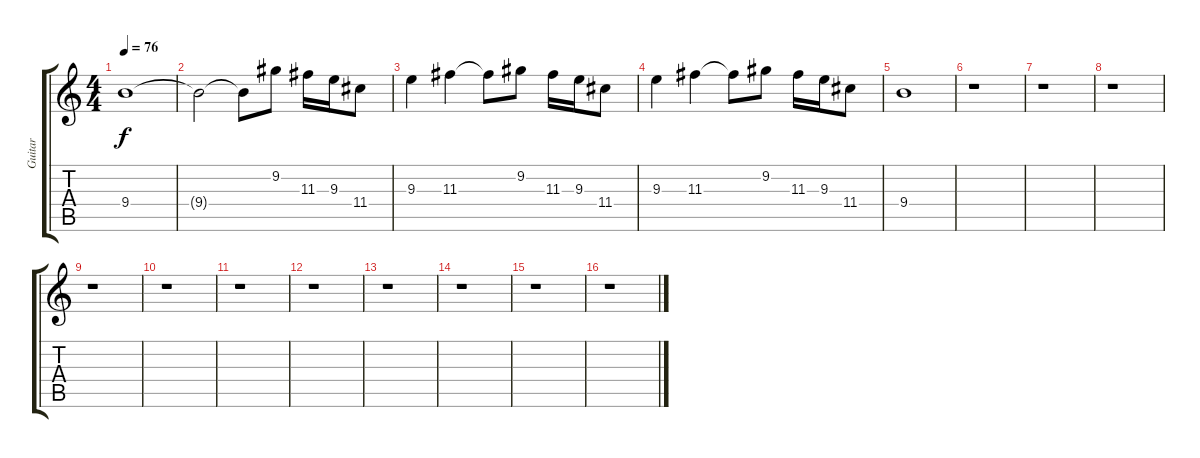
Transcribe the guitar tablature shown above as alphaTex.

\track ("Guitar" "Guitar") {instrument distortionguitar}
\staff {score tabs}
\tuning (E4 B3 G3 D3 A2 E2) {hide}
\ts (4 4)
\tempo 76
\clef g2
\ks c
9.4.1{dy f} |
9.4{t}.2 9.4{t}.8 9.2.8 11.3.16 9.3.16 11.4.8 |
9.3.4 11.3.4 11.3{t}.8 9.2.8 11.3.16 9.3.16 11.4.8 |
9.3.4 11.3.4 11.3{t}.8 9.2.8 11.3.16 9.3.16 11.4.8 |
9.4.1 |
r.1 |
r.1 |
r.1 |
r.1 |
r.1 |
r.1 |
r.1 |
r.1 |
r.1 |
r.1 |
r.1
